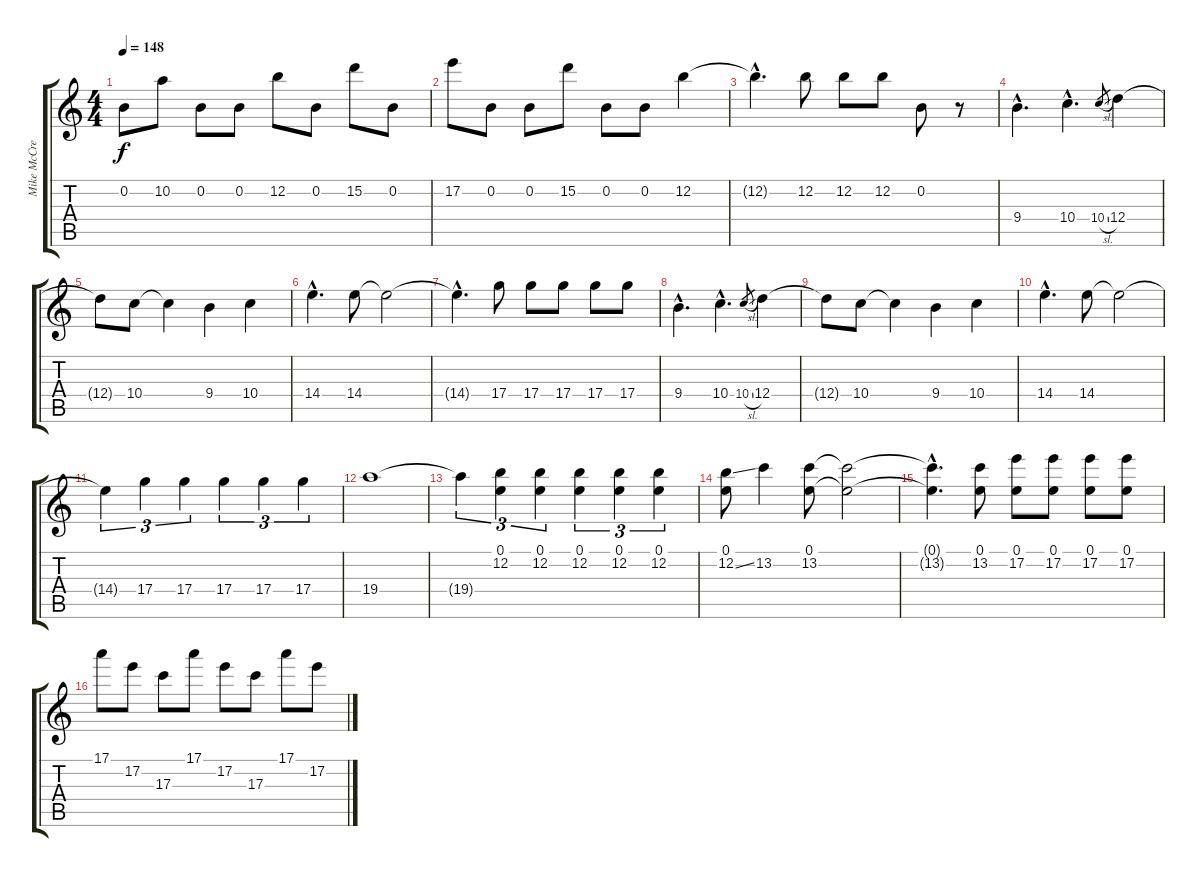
\track ("Mike McCready" "Mike McCre") {instrument distortionguitar}
\staff {score tabs}
\tuning (E4 B3 G3 D3 A2 E2) {hide}
\ts (4 4)
\tempo 148
\clef g2
\ks c
0.2.8{dy f} 10.2.8 0.2.8 0.2.8 12.2.8 0.2.8 15.2.8 0.2.8 |
17.2.8 0.2.8 0.2.8 15.2.8 0.2.8 0.2.8 12.2.4 |
12.2{hac t}.4{d} 12.2.8 12.2.8 12.2.8 0.2.8 r.8 |
9.4{hac}.4{d} 10.4{hac}.4{d} 10.4{sl}.8{gr} 12.4.4 |
12.4{t}.8 10.4.8 10.4{t}.4 9.4.4 10.4.4 |
14.4{hac}.4{d} 14.4.8 14.4{t}.2 |
14.4{hac t}.4{d} 17.4.8 17.4.8 17.4.8 17.4.8 17.4.8 |
9.4{hac}.4{d} 10.4{hac}.4{d} 10.4{sl}.8{gr} 12.4.4 |
12.4{t}.8 10.4.8 10.4{t}.4 9.4.4 10.4.4 |
14.4{hac}.4{d} 14.4.8 14.4{t}.2 |
14.4{t}.4{tu (3 2)} 17.4.4{tu (3 2)} 17.4.4{tu (3 2)} 17.4.4{tu (3 2)} 17.4.4{tu (3 2)} 17.4.4{tu (3 2)} |
19.4.1 |
19.4{t}.4{tu (3 2)} (0.1 12.2).4{tu (3 2)} (0.1 12.2).4{tu (3 2)} (0.1 12.2).4{tu (3 2)} (0.1 12.2).4{tu (3 2)} (0.1 12.2).4{tu (3 2)} |
(0.1 12.2{ss}).8 13.2.4 (0.1 13.2).8 (0.1{t} 13.2{t}).2 |
(0.1{hac t} 13.2{hac t}).4{d} (0.1 13.2).8 (0.1 17.2).8 (0.1 17.2).8 (0.1 17.2).8 (0.1 17.2).8 |
17.1.8 17.2.8 17.3.8 17.1.8 17.2.8 17.3.8 17.1.8 17.2.8
